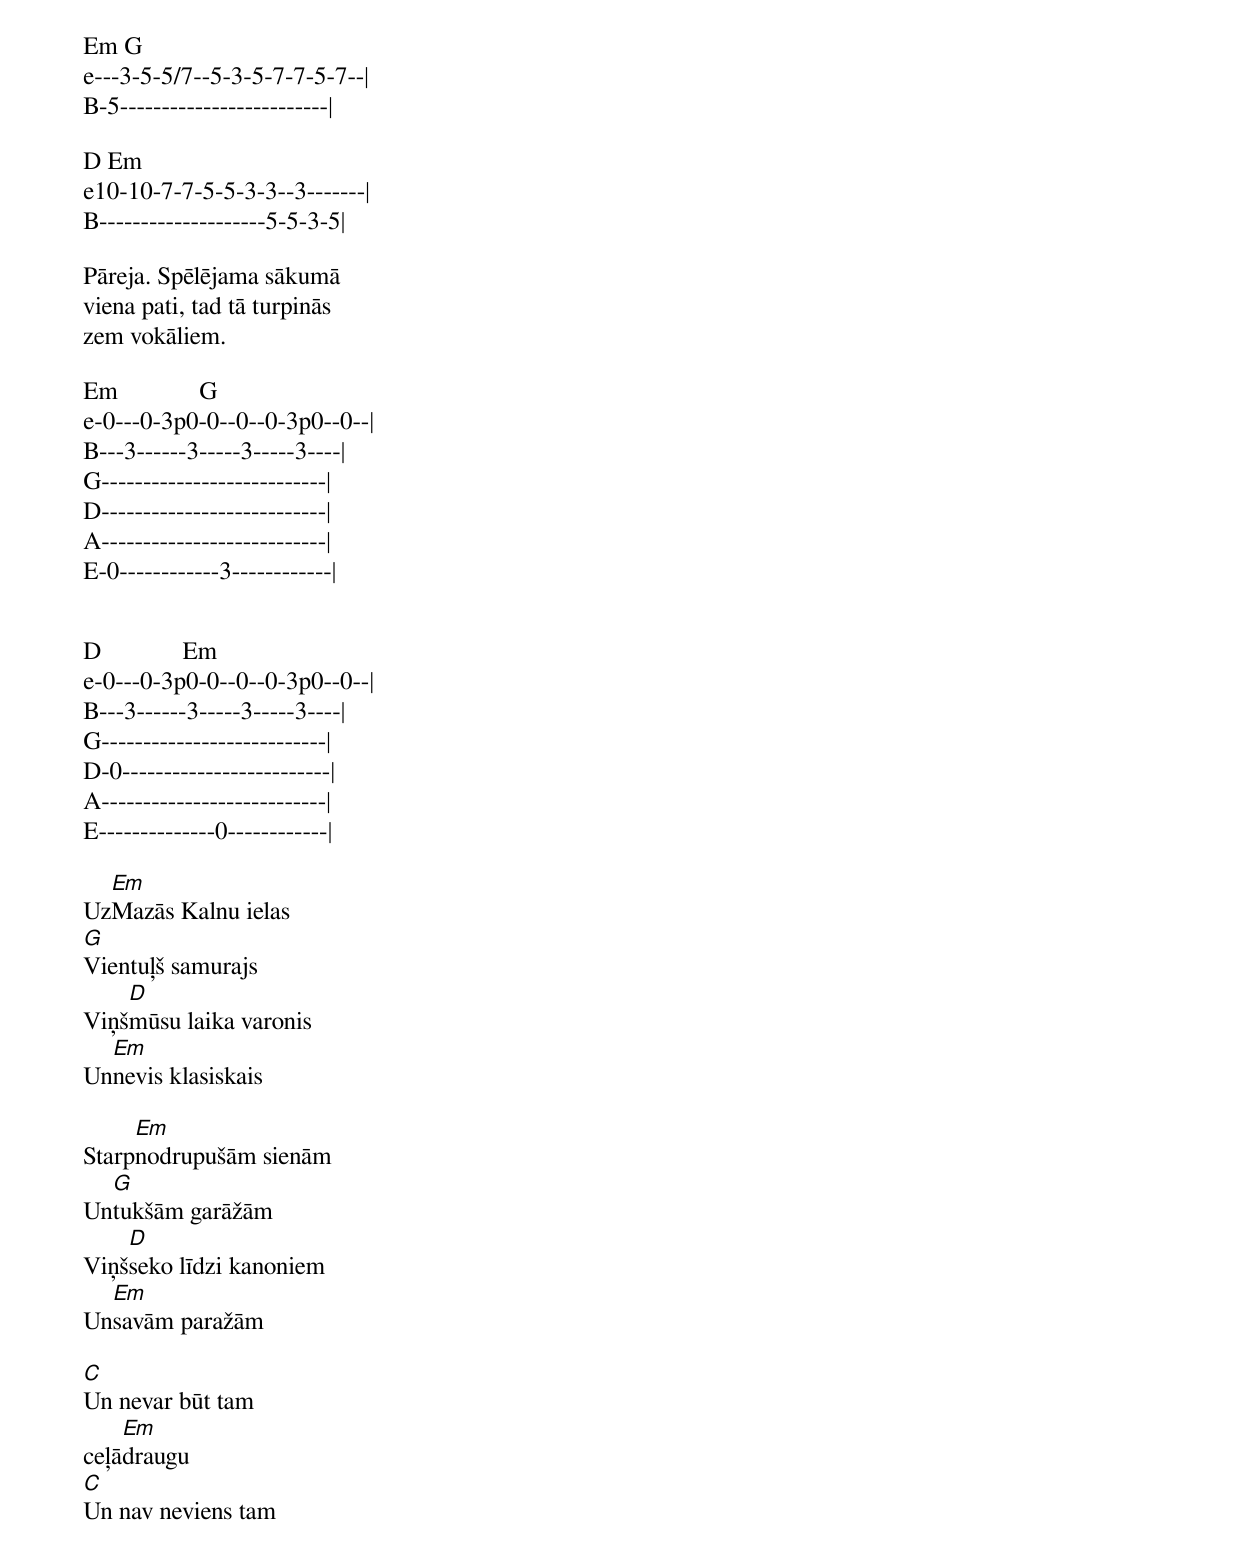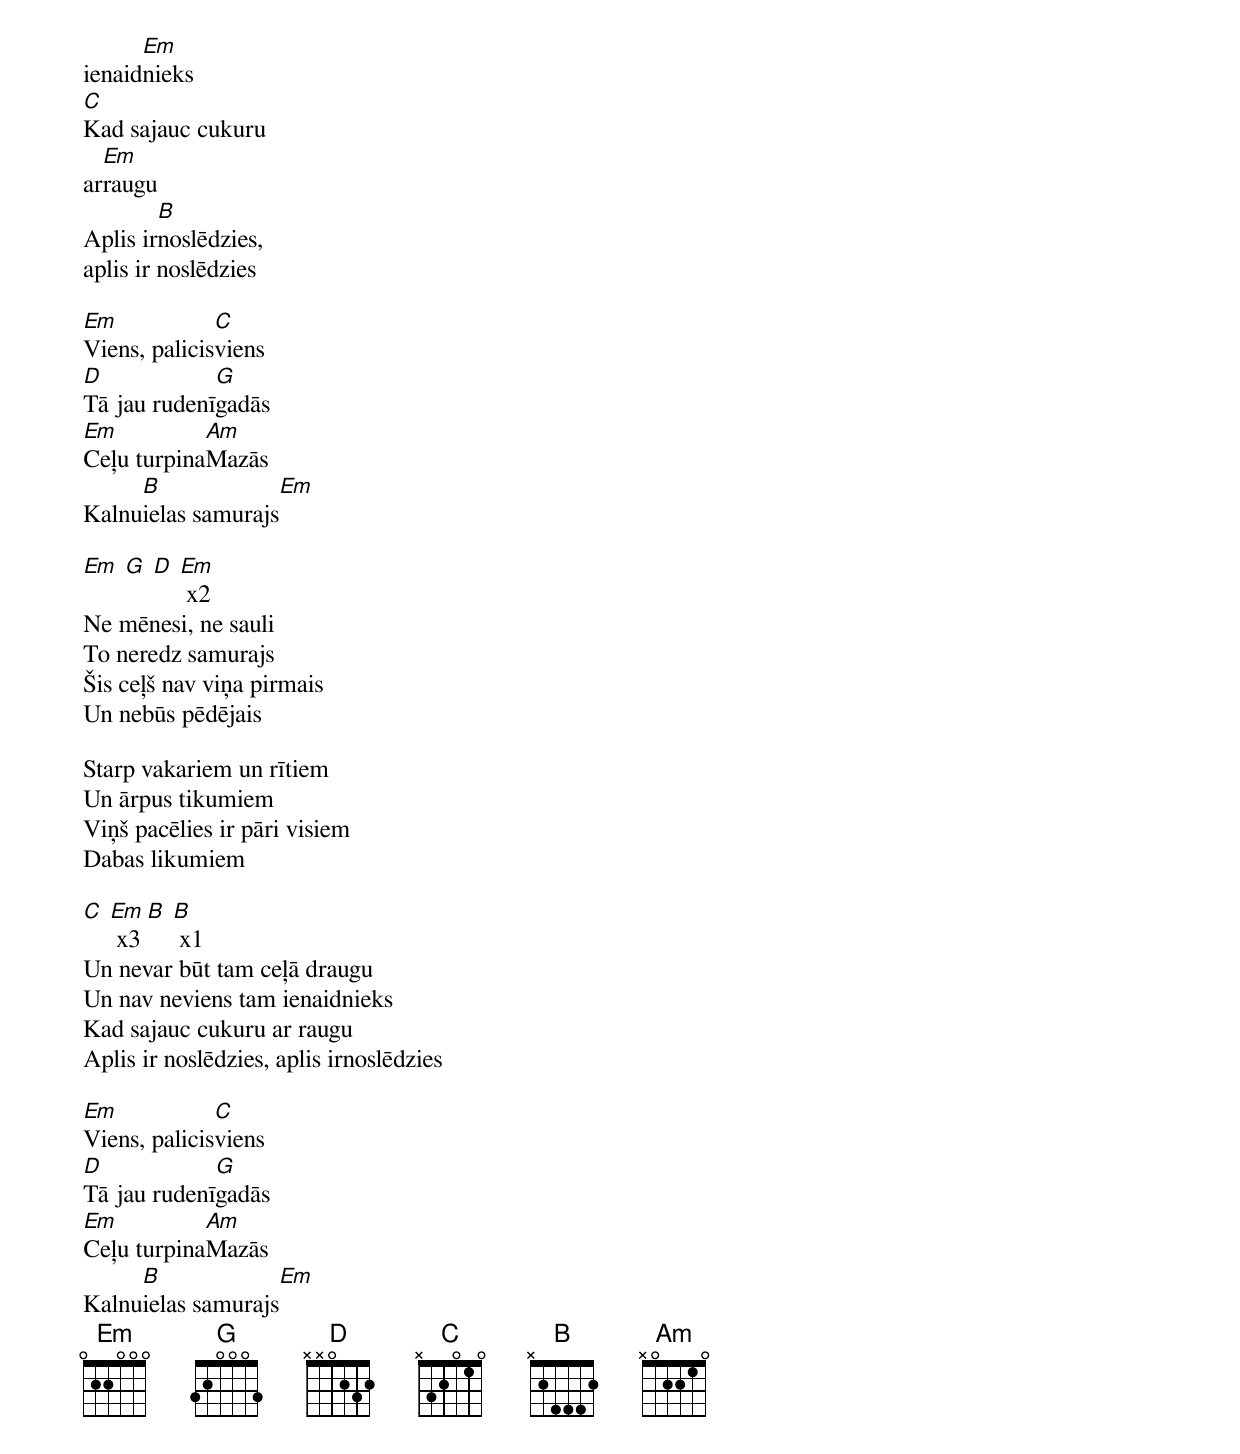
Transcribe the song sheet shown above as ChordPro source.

Em G
e---3-5-5/7--5-3-5-7-7-5-7--|
B-5-------------------------|

D Em
e10-10-7-7-5-5-3-3--3-------|
B--------------------5-5-3-5|

Pāreja. Spēlējama sākumā
viena pati, tad tā turpinās
zem vokāliem.

Em             G
e-0---0-3p0-0--0--0-3p0--0--|
B---3------3-----3-----3----|
G---------------------------|
D---------------------------|
A---------------------------|
E-0------------3------------|


D             Em
e-0---0-3p0-0--0--0-3p0--0--|
B---3------3-----3-----3----|
G---------------------------|
D-0-------------------------|
A---------------------------|
E--------------0------------|

Uz[Em]Mazās Kalnu ielas
[G]Vientuļš samurajs
Viņš[D]mūsu laika varonis
Un[Em]nevis klasiskais

Starp[Em]nodrupušām sienām
Un[G]tukšām garāžām
Viņš[D]seko līdzi kanoniem
Un[Em]savām paražām

[C]Un nevar būt tam
ceļā[Em]draugu
[C]Un nav neviens tam
ienaid[Em]nieks
[C]Kad sajauc cukuru
ar[Em]raugu
Aplis ir[B]noslēdzies,
aplis ir noslēdzies

[Em]Viens, palicis[C]viens
[D]Tā jau rudenī[G]gadās
[Em]Ceļu turpina[Am]Mazās
Kalnu[B]ielas samurajs[Em]

[Em] [G] [D] [Em] x2
Ne mēnesi, ne sauli
To neredz samurajs
Šis ceļš nav viņa pirmais
Un nebūs pēdējais

Starp vakariem un rītiem
Un ārpus tikumiem
Viņš pacēlies ir pāri visiem
Dabas likumiem

[C] [Em] x3 [B] [B] x1
Un nevar būt tam ceļā draugu
Un nav neviens tam ienaidnieks
Kad sajauc cukuru ar raugu
Aplis ir noslēdzies, aplis irnoslēdzies

[Em]Viens, palicis[C]viens
[D]Tā jau rudenī[G]gadās
[Em]Ceļu turpina[Am]Mazās
Kalnu[B]ielas samurajs[Em]
